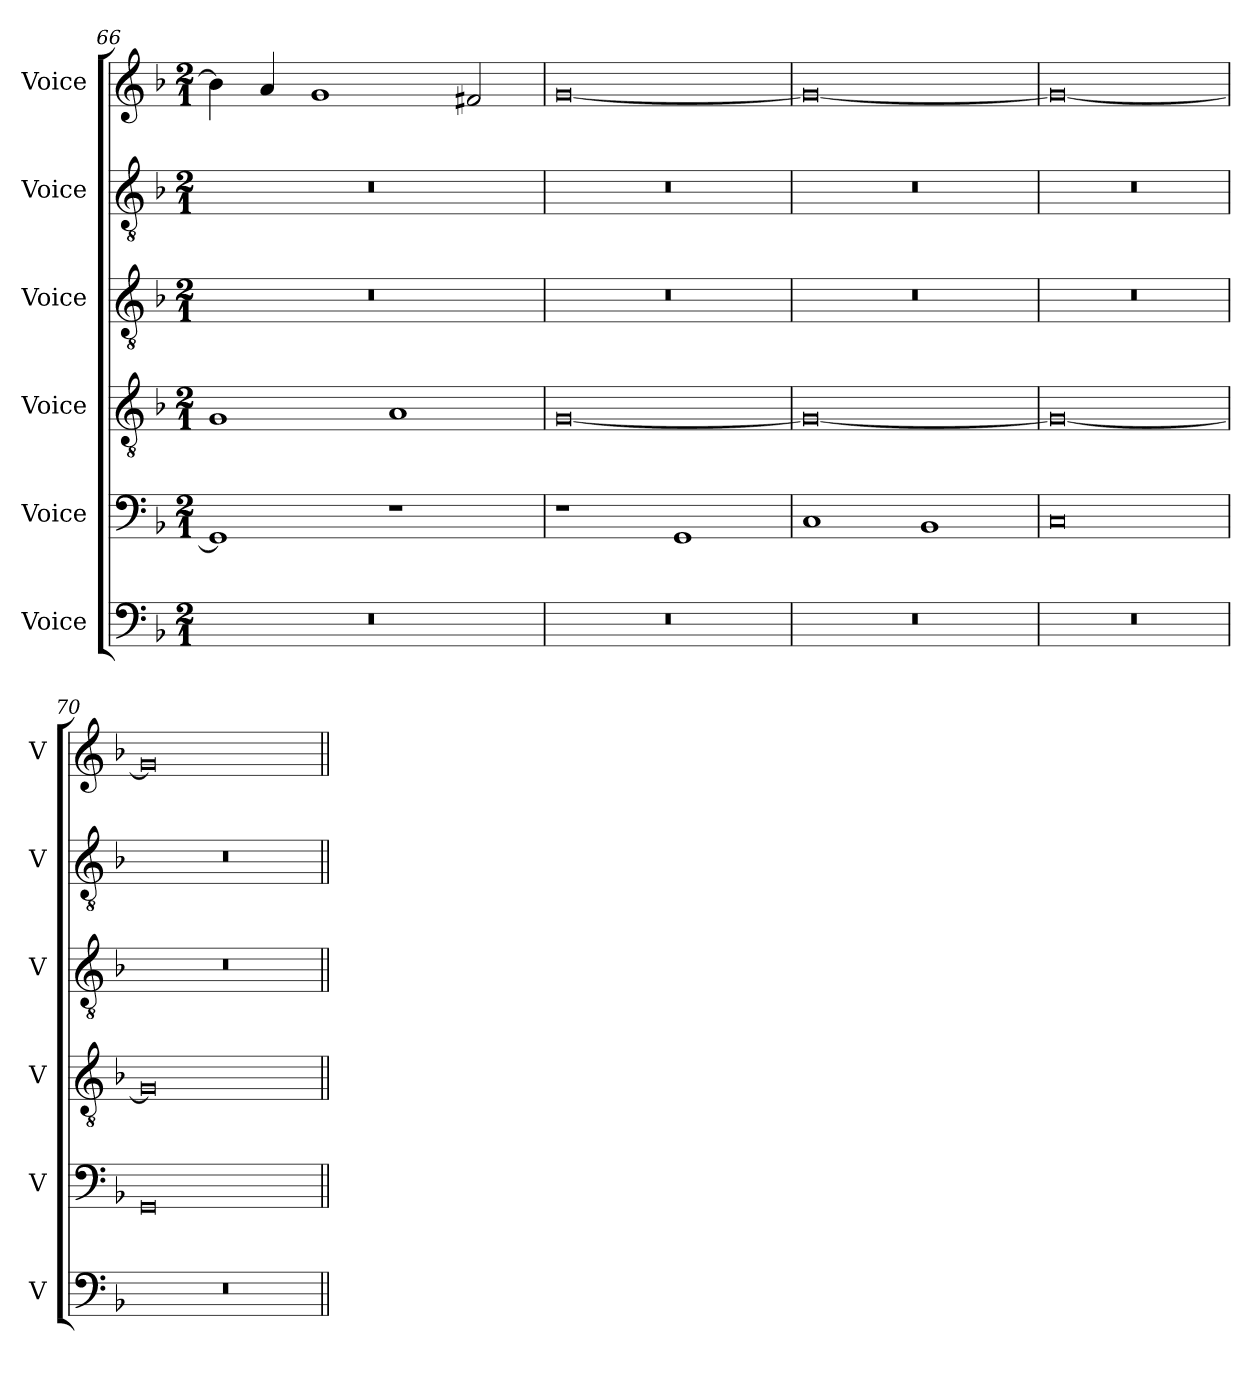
**kern	**kern	**kern	**kern	**kern	**kern
*part6	*part5	*part4	*part3	*part2	*part1
*staff6	*staff5	*staff4	*staff3	*staff2	*staff1
*I"Voice	*I"Voice	*I"Voice	*I"Voice	*I"Voice	*I"Voice
*I'V	*I'V	*I'V	*I'V	*I'V	*I'V
!!LO:PB:g=z
*clefF4	*clefF4	*clefGv2	*clefGv2	*clefGv2	*clefG2
*k[b-]	*k[b-]	*k[b-]	*k[b-]	*k[b-]	*k[b-]
*M2/1	*M2/1	*M2/1	*M2/1	*M2/1	*M2/1
=66	=66	=66	=66	=66	=66
0r	1GG]	1G	0r	0r	4b-\]
.	.	.	.	.	4a/
.	.	.	.	.	1g
.	1r	1A	.	.	.
.	.	.	.	.	2f#X/
=67	=67	=67	=67	=67	=67
0r	1r	[0G	0r	0r	[0g
.	1GG	.	.	.	.
=68	=68	=68	=68	=68	=68
0r	1C	0G_	0r	0r	0g_
.	1BB-	.	.	.	.
=69	=69	=69	=69	=69	=69
0r	0C	0G_	0r	0r	0g_
=70	=70	=70	=70	=70	=70
0r	0GG	0G]	0r	0r	0g]
=||	=||	=||	=||	=||	=||
*-	*-	*-	*-	*-	*-
